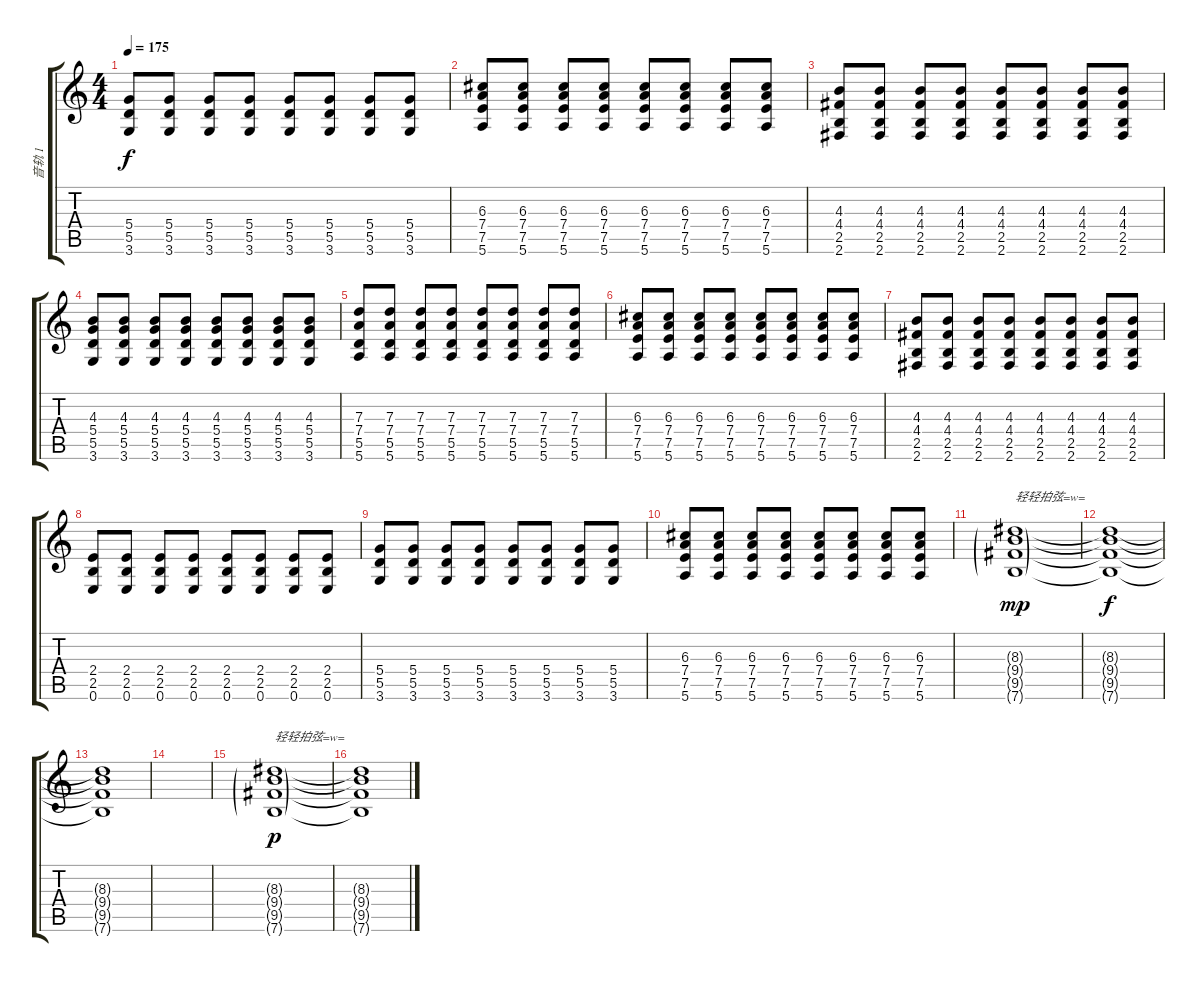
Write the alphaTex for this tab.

\track ("音轨 1" "音轨 1") {instrument overdrivenguitar}
\staff {score tabs}
\tuning (E4 B3 G3 D3 A2 E2) {hide}
\ts (4 4)
\tempo 175
\clef g2
\ks c
(5.4 5.5 3.6).8{dy f} (5.4 5.5 3.6).8 (5.4 5.5 3.6).8 (5.4 5.5 3.6).8 (5.4 5.5 3.6).8 (5.4 5.5 3.6).8 (5.4 5.5 3.6).8 (5.4 5.5 3.6).8 |
(6.3 7.4 7.5 5.6).8 (6.3 7.4 7.5 5.6).8 (6.3 7.4 7.5 5.6).8 (6.3 7.4 7.5 5.6).8 (6.3 7.4 7.5 5.6).8 (6.3 7.4 7.5 5.6).8 (6.3 7.4 7.5 5.6).8 (6.3 7.4 7.5 5.6).8 |
(4.3 4.4 2.5 2.6).8 (4.3 4.4 2.5 2.6).8 (4.3 4.4 2.5 2.6).8 (4.3 4.4 2.5 2.6).8 (4.3 4.4 2.5 2.6).8 (4.3 4.4 2.5 2.6).8 (4.3 4.4 2.5 2.6).8 (4.3 4.4 2.5 2.6).8 |
(4.3 5.4 5.5 3.6).8 (4.3 5.4 5.5 3.6).8 (4.3 5.4 5.5 3.6).8 (4.3 5.4 5.5 3.6).8 (4.3 5.4 5.5 3.6).8 (4.3 5.4 5.5 3.6).8 (4.3 5.4 5.5 3.6).8 (4.3 5.4 5.5 3.6).8 |
(7.3 7.4 5.5 5.6).8 (7.3 7.4 5.5 5.6).8 (7.3 7.4 5.5 5.6).8 (7.3 7.4 5.5 5.6).8 (7.3 7.4 5.5 5.6).8 (7.3 7.4 5.5 5.6).8 (7.3 7.4 5.5 5.6).8 (7.3 7.4 5.5 5.6).8 |
(6.3 7.4 7.5 5.6).8 (6.3 7.4 7.5 5.6).8 (6.3 7.4 7.5 5.6).8 (6.3 7.4 7.5 5.6).8 (6.3 7.4 7.5 5.6).8 (6.3 7.4 7.5 5.6).8 (6.3 7.4 7.5 5.6).8 (6.3 7.4 7.5 5.6).8 |
(4.3 4.4 2.5 2.6).8 (4.3 4.4 2.5 2.6).8 (4.3 4.4 2.5 2.6).8 (4.3 4.4 2.5 2.6).8 (4.3 4.4 2.5 2.6).8 (4.3 4.4 2.5 2.6).8 (4.3 4.4 2.5 2.6).8 (4.3 4.4 2.5 2.6).8 |
(2.4 2.5 0.6).8 (2.4 2.5 0.6).8 (2.4 2.5 0.6).8 (2.4 2.5 0.6).8 (2.4 2.5 0.6).8 (2.4 2.5 0.6).8 (2.4 2.5 0.6).8 (2.4 2.5 0.6).8 |
(5.4 5.5 3.6).8 (5.4 5.5 3.6).8 (5.4 5.5 3.6).8 (5.4 5.5 3.6).8 (5.4 5.5 3.6).8 (5.4 5.5 3.6).8 (5.4 5.5 3.6).8 (5.4 5.5 3.6).8 |
(6.3 7.4 7.5 5.6).8 (6.3 7.4 7.5 5.6).8 (6.3 7.4 7.5 5.6).8 (6.3 7.4 7.5 5.6).8 (6.3 7.4 7.5 5.6).8 (6.3 7.4 7.5 5.6).8 (6.3 7.4 7.5 5.6).8 (6.3 7.4 7.5 5.6).8 |
(8.3{g} 9.4{g} 9.5{g} 7.6{g}).1{txt "轻轻拍弦=w=" dy mp} |
(8.3{t} 9.4{t} 9.5{t} 7.6{t}).1{dy f} |
(8.3{t} 9.4{t} 9.5{t} 7.6{t}).1 |
|
(8.3{g} 9.4{g} 9.5{g} 7.6{g}).1{txt "轻轻拍弦=w=" dy p} |
(8.3{t} 9.4{t} 9.5{t} 7.6{t}).1
